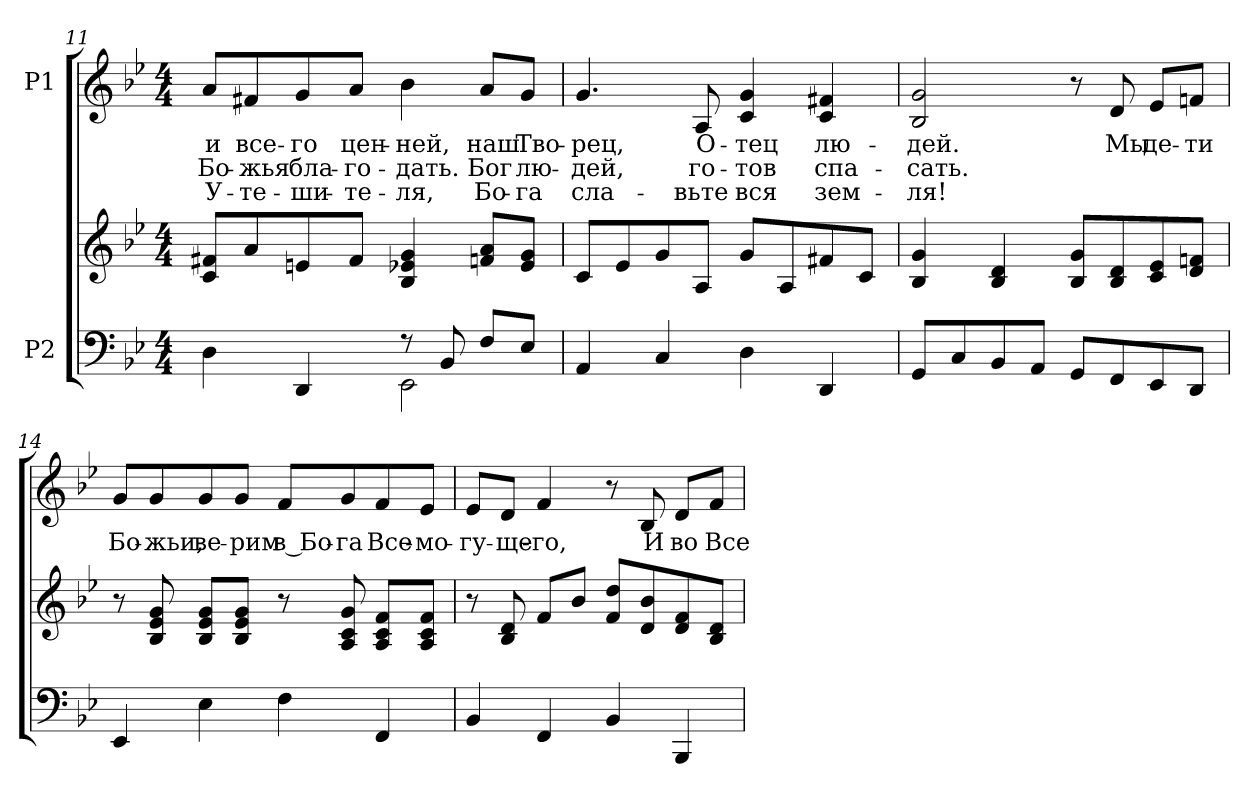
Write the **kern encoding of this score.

**kern	**kern	**kern	**text	**text	**text
*part2	*part2	*part1	*part1	*part1	*part1
*staff3	*staff2	*staff1	*staff1	*staff1	*staff1
*I"P2	*	*I"P1	*	*	*
!!LO:PB:g=z
*clefF4	*clefG2	*clefG2	*	*	*
*k[b-e-]	*k[b-e-]	*k[b-e-]	*	*	*
*B-:	*B-:	*B-:	*	*	*
*M4/4	*M4/4	*M4/4	*	*	*
=11	=11	=11	=11	=11	=11
*^	*	*	*	*	*
!	!	!	!	!LO:LY:b:color=#000000	!LO:LY:b:color=#000000	!LO:LY:b:color=#000000
4Di\	2ryy	8ci/ 8f#XiL	8ai/L	и	-Бо-	У-
!	!	!	!	!LO:LY:b:color=#000000	!LO:LY:b:color=#000000	!LO:LY:b:color=#000000
.	.	8ai/	8f#Xi/	все-	-жья	-те-
!	!	!	!	!LO:LY:b:color=#000000	!LO:LY:b:color=#000000	!LO:LY:b:color=#000000
4DDi/	.	8eni/	8gi/	-го	бла-	-ши-
!	!	!	!	!LO:LY:b:color=#000000	!LO:LY:b:color=#000000	!LO:LY:b:color=#000000
.	.	8f#i/J	8ai/J	цен-	-го-	-те-
!	!	!	!	!LO:LY:b:color=#000000	!LO:LY:b:color=#000000	!LO:LY:b:color=#000000
8r	2EE-i\	4B-i/ 4e-Xi 4gi	4b-i\	-ней,	-дать.	-ля,
8BB-i/	.	.	.	.	.	.
!	!	!	!	!LO:LY:b:color=#000000	!LO:LY:b:color=#000000	!LO:LY:b:color=#000000
8Fi/L	.	8fni/ 8aiL	8ai/L	наш	Бог	Бо-
!	!	!	!	!LO:LY:b:color=#000000	!LO:LY:b:color=#000000	!LO:LY:b:color=#000000
8E-i/J	.	8e-i/ 8giJ	8gi/J	Тво-	лю-	-га
*v	*v	*	*	*	*	*
=12	=12	=12	=12	=12	=12
!	!	!	!LO:LY:b:color=#000000	!LO:LY:b:color=#000000	!LO:LY:b:color=#000000
4AAi/	8ci/L	4.gi/	-рец,	-дей,	сла-
.	8e-i/	.	.	.	.
4Ci/	8gi/	.	.	.	.
!	!	!	!LO:LY:b:color=#000000	!LO:LY:b:color=#000000	!LO:LY:b:color=#000000
.	8Ai/J	8Ai/	О-	го-	-вьте
!	!	!	!LO:LY:b:color=#000000	!LO:LY:b:color=#000000	!LO:LY:b:color=#000000
4Di\	8gi/L	4ci/ 4gi	-тец	-тов	вся
.	8Ai/	.	.	.	.
!	!	!	!LO:LY:b:color=#000000	!LO:LY:b:color=#000000	!LO:LY:b:color=#000000
4DDi/	8f#Xi/	4ci/ 4f#Xi	лю-	спа-	зем-
.	8ci/J	.	.	.	.
=13	=13	=13	=13	=13	=13
!	!	!	!LO:LY:b:color=#000000	!LO:LY:b:color=#000000	!LO:LY:b:color=#000000
8GGi/L	4B-i/ 4gi	2B-i/ 2gi	-дей.	-сать.	-ля!
8Ci/	.	.	.	.	.
8BB-i/	4B-i/ 4di	.	.	.	.
8AAi/J	.	.	.	.	.
8GGi/L	8B-i/ 8giL	8r	.	.	.
!	!	!	!LO:LY:b:color=#000000	!	!
8FFi/	8B-i/ 8di	8di/	Мы	.	.
!	!	!	!LO:LY:b:color=#000000	!	!
8EE-i/	8ci/ 8e-i	8e-i/L	де-	.	.
!	!	!	!LO:LY:b:color=#000000	!	!
8DDi/J	8di/ 8fniJ	8fni/J	-ти	.	.
!!LO:LB:g=z
=14	=14	=14	=14	=14	=14
!	!	!	!LO:LY:b:color=#000000	!	!
4EE-i/	8r	8gi/L	Бо-	.	.
!	!	!	!LO:LY:b:color=#000000	!	!
.	8B-i/ 8e-i 8gi	8gi/	-жьи,	.	.
!	!	!	!LO:LY:b:color=#000000	!	!
4E-i\	8B-i/ 8e-i 8giL	8gi/	ве-	.	.
!	!	!	!LO:LY:b:color=#000000	!	!
.	8B-i/ 8e-i 8giJ	8gi/J	-рим	.	.
!	!	!	!LO:LY:b:color=#000000	!	!
4Fi\	8r	8fi/L	в Бо-	.	.
!	!	!	!LO:LY:b:color=#000000	!	!
.	8Ai/ 8ci 8gi	8gi/	-га	.	.
!	!	!	!LO:LY:b:color=#000000	!	!
4FFi/	8Ai/ 8ci 8fiL	8fi/	Все-	.	.
!	!	!	!LO:LY:b:color=#000000	!	!
.	8Ai/ 8ci 8fiJ	8e-i/J	-мо-	.	.
=15	=15	=15	=15	=15	=15
!	!	!	!LO:LY:b:color=#000000	!	!
4BB-i/	8r	8e-i/L	-гу-	.	.
!	!	!	!LO:LY:b:color=#000000	!	!
.	8B-i/ 8di	8di/J	-ще-	.	.
!	!	!	!LO:LY:b:color=#000000	!	!
4FFi/	8fi/L	4fi/	-го,	.	.
.	8b-i/J	.	.	.	.
4BB-i/	8fi/ 8ddiL	8r	.	.	.
!	!	!	!LO:LY:b:color=#000000	!	!
.	8di/ 8b-i	8B-i/	И	.	.
!	!	!	!LO:LY:b:color=#000000	!	!
4BBB-i/	8di/ 8fi	8di/L	во	.	.
!	!	!	!LO:LY:b:color=#000000	!	!
.	8B-i/ 8diJ	8fi/J	Все-	.	.
=	=	=	=	=	=
*-	*-	*-	*-	*-	*-
